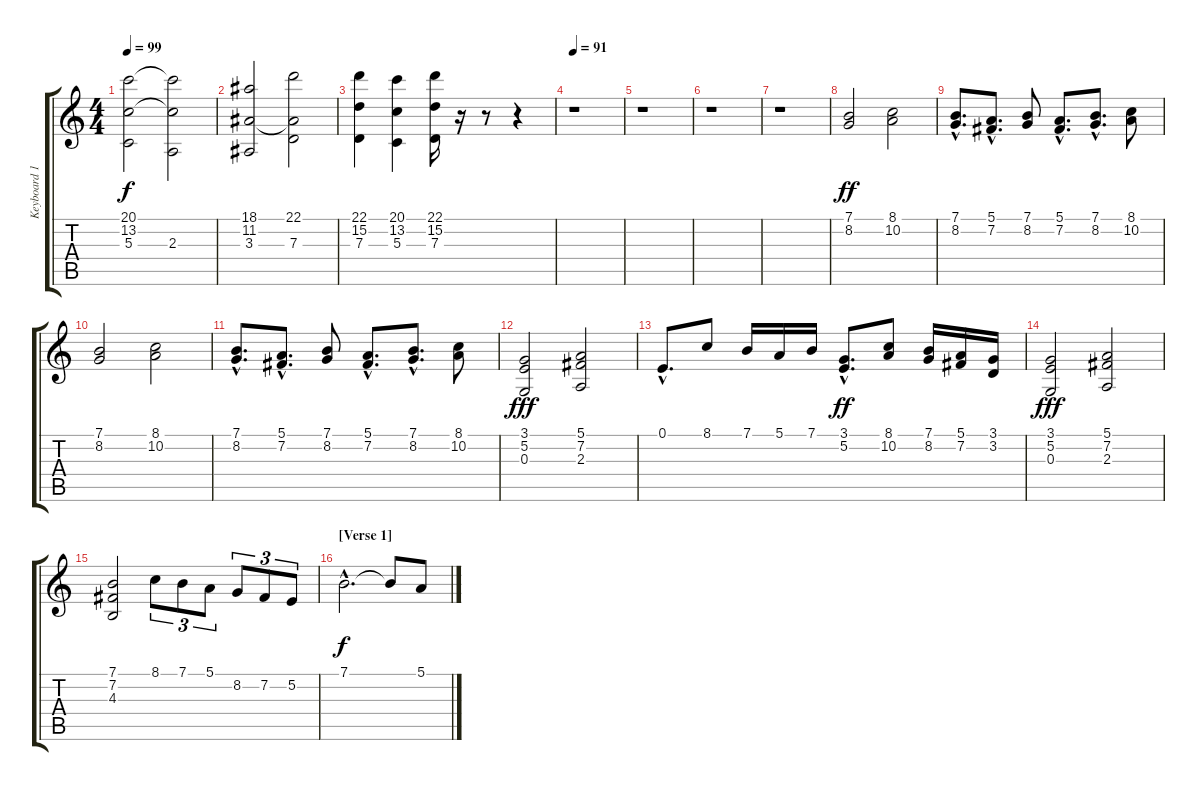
\track ("Keyboard 1" "Keyboard 1") {instrument stringensemble1}
\staff {score tabs}
\tuning (E4 B3 G3 D3 A2 E2) {hide}
\ts (4 4)
\tempo 99
\clef g2
\ks c
(20.1 13.2 5.3).2{dy f} (20.1{t} 13.2{t} 2.3).2 |
(18.1 11.2 3.3).2 (22.1 11.2{t} 7.3).2 |
(22.1 15.2 7.3).4 (20.1 13.2 5.3).4 (22.1 15.2 7.3).16 r.16 r.8 r.4 |
\section ("" "")
\tempo 91
r.1 |
r.1 |
r.1 |
r.1 |
(7.1 8.2).2{dy ff instrument stringensemble1} (8.1 10.2).2 |
(7.1{hac} 8.2{hac}).8{d} (5.1{hac} 7.2{hac}).8{d} (7.1 8.2).8 (5.1{hac} 7.2{hac}).8{d} (7.1{hac} 8.2{hac}).8{d} (8.1 10.2).8 |
(7.1 8.2).2 (8.1 10.2).2 |
(7.1{hac} 8.2{hac}).8{d} (5.1{hac} 7.2{hac}).8{d} (7.1 8.2).8 (5.1{hac} 7.2{hac}).8{d} (7.1{hac} 8.2{hac}).8{d} (8.1 10.2).8 |
\section ("" "")
(3.1 5.2 0.3).2{dy fff} (5.1 7.2 2.3).2 |
0.1{hac}.8{d} 8.1.8 7.1.16 5.1.16 7.1.16 (3.1{hac} 5.2{hac}).8{d dy ff} (8.1 10.2).8 (7.1 8.2).16 (5.1 7.2).16 (3.1 3.2).16 |
(3.1 5.2 0.3).2{dy fff} (5.1 7.2 2.3).2 |
(7.1 7.2 4.3).2 8.1.8{tu (3 2)} 7.1.8{tu (3 2)} 5.1.8{tu (3 2)} 8.2.8{tu (3 2)} 7.2.8{tu (3 2)} 5.2.8{tu (3 2)} |
\section ("" "[Verse 1]")
7.1{hac}.2{d dy f} 7.1{t}.8 5.1.8
